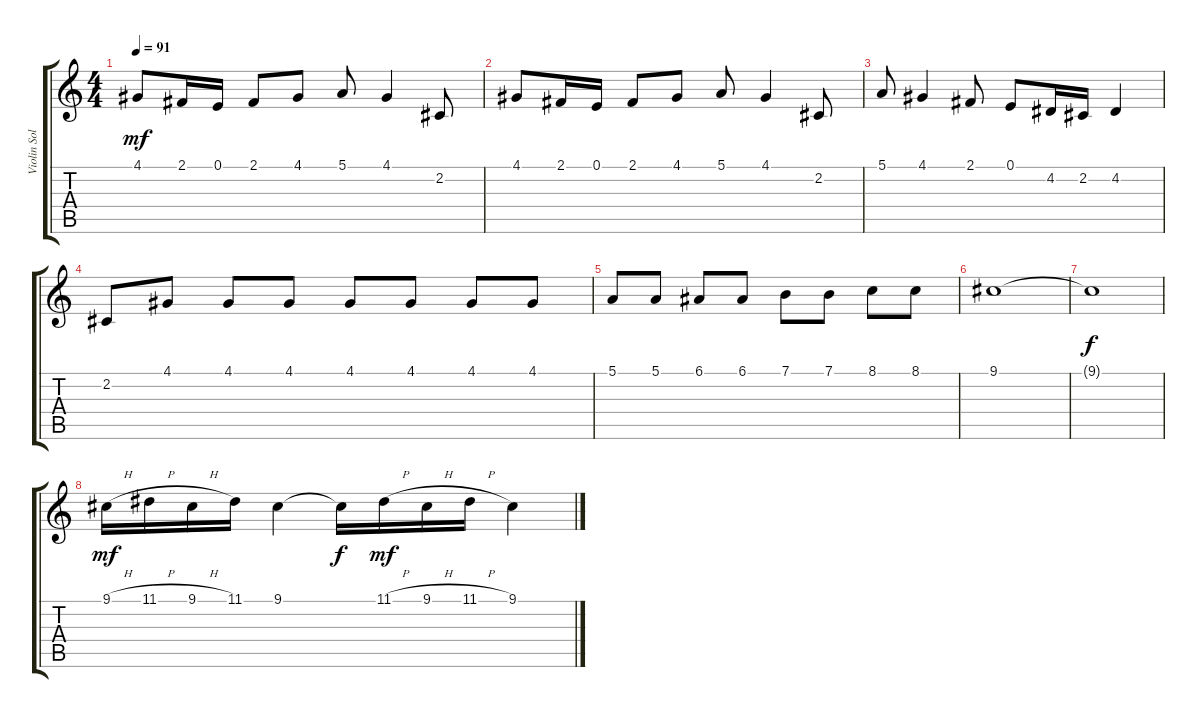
\track ("Violin Solo" "Violin Sol") {instrument violin}
\staff {score tabs}
\tuning (E4 B3 G3 D3 A2 E2) {hide}
\ts (4 4)
\tempo 91
\clef g2
\ks c
4.1.8{dy mf} 2.1.16 0.1.16 2.1.8 4.1.8 5.1.8 4.1.4 2.2.8 |
4.1.8 2.1.16 0.1.16 2.1.8 4.1.8 5.1.8 4.1.4 2.2.8 |
5.1.8 4.1.4 2.1.8 0.1.8 4.2.16 2.2.16 4.2.4 |
2.2.8 4.1.8 4.1.8 4.1.8 4.1.8 4.1.8 4.1.8 4.1.8 |
5.1.8 5.1.8 6.1.8 6.1.8 7.1.8 7.1.8 8.1.8 8.1.8 |
9.1.1 |
9.1{t}.1{dy f} |
9.1{h}.16{dy mf} 11.1{h}.16 9.1{h}.16 11.1.16 9.1.4 9.1{t}.16{dy f} 11.1{h}.16{dy mf} 9.1{h}.16 11.1{h}.16 9.1.4
